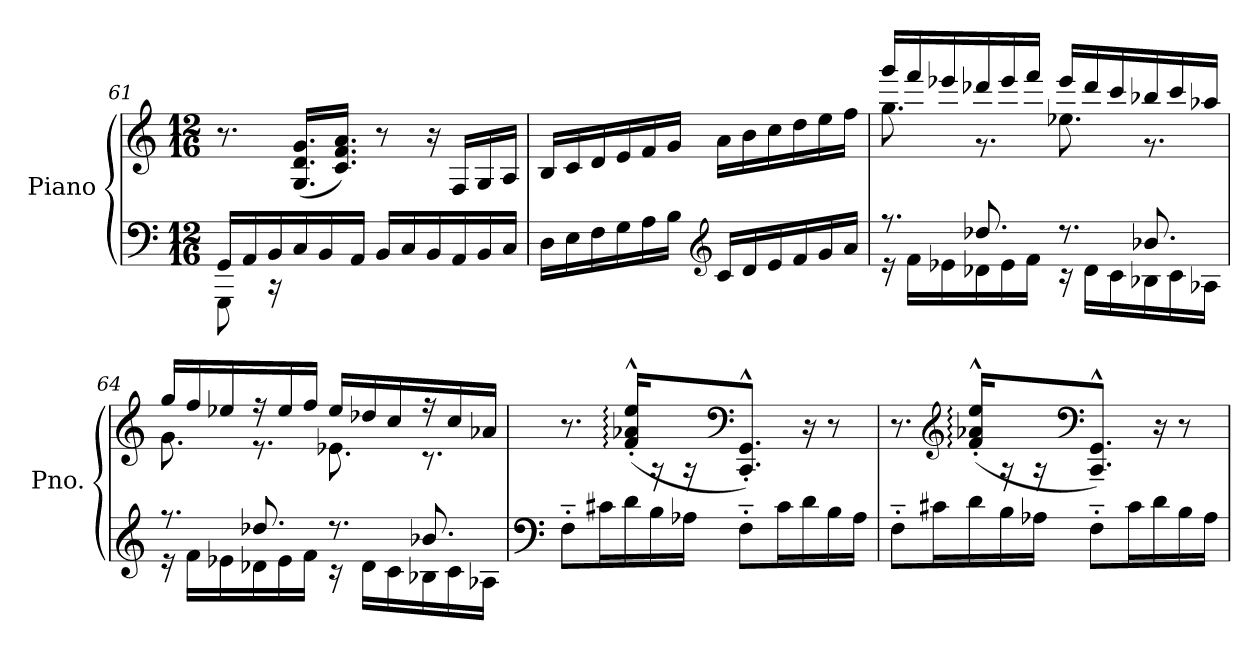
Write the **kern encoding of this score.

**kern	**kern
*part1	*part1
*staff2	*staff1
*I"Piano	*
*I'Pno.	*
*clefF4	*clefG2
*k[]	*k[]
*M12/16	*M12/16
=61	=61
*^	*
16GG/LL	8GGG\	8.r
16AA/	.	.
16BB/	16r	.
16C/	2ryy	(<16.G/ 16.d/ 16.g/LL
16BB/	.	.
.	.	16.c/ 16.f/ 16.a/JJ)
16AA/JJ	.	.
16BB/LL	.	8r
16C/	.	.
16BB/	.	16r
16AA/	.	16F/LL
16BB/	.	16G/
16C/JJ	16ryy	16A/JJ
*v	*v	*
!!LO:LB:g=z
=62	=62
16D\LL	16B/LL
16E\	16c/
16F\	16d/
16G\	16e/
16A\	16f/
16B\JJ	16g/JJ
*clefG2	*
16c/LL	16a\LL
16d/	16b\
16e/	16cc\
16f/	16dd\
16g/	16ee\
16a/JJ	16ff\JJ
=63	=63
*^	*^
8.r	16r	16ggg/LL	8.gg\
.	16f\LL	16fff/	.
.	16e-X\	16eee-X/	.
8.dd-X/	16d-X\	16ddd-X/	8.r
.	16e-\	16eee-/	.
.	16f\JJ	16fff/JJ	.
8.r	16r	16eee-/LL	8.ee-X\
.	16d-\LL	16ddd-/	.
.	16c\	16ccc/	.
8.b-X/	16B-X\	16bb-X/	8.r
.	16c\	16ccc/	.
.	16A-X\JJ	16aa-X/JJ	.
=64	=64	=64	=64
8.r	16r	16gg/LL	8.g\
.	16f\LL	16ff/	.
.	16e-X\	16ee-X/	.
8.dd-X/	16d-X\	16r	8.r
.	16e-\	16ee-/	.
.	16f\JJ	16ff/JJ	.
8.r	16r	16ee-/LL	8.e-X\
.	16d-\LL	16dd-X/	.
.	16c\	16cc/	.
8.b-X/	16B-X\	16r	8.r
.	16c\	16cc/	.
.	16A-X\JJ	16a-X/JJ	.
*v	*v	*	*
*	*v	*v
!!LO:LB:g=z
=65	=65
*clefF4	*
8F'~\L	8.r
16c#X\L	.
16d\	(>16f/:'>^^ 16a-X/:'>^^ 16ee/:'>^^KL
16B\	16r
16A-X\JJ	16r
*	*clefF4
8F'~\L	8.CC/'>^^ 8.GG/'>^^J)
16c#\L	.
16d\	16r
16B\	8r
16A-\JJ	.
=66	=66
8F'~\L	8.r
16c#X\L	.
*	*clefG2
16d\	(>16f/:'>^^ 16a-X/:'>^^ 16ee/:'>^^KL
16B\	16r
16A-X\JJ	16r
*	*clefF4
8F'~\L	8.CC/~>^^ 8.GG/~>^^J)
16c#\L	.
16d\	16r
16B\	8r
16A-\JJ	.
=	=
*-	*-
